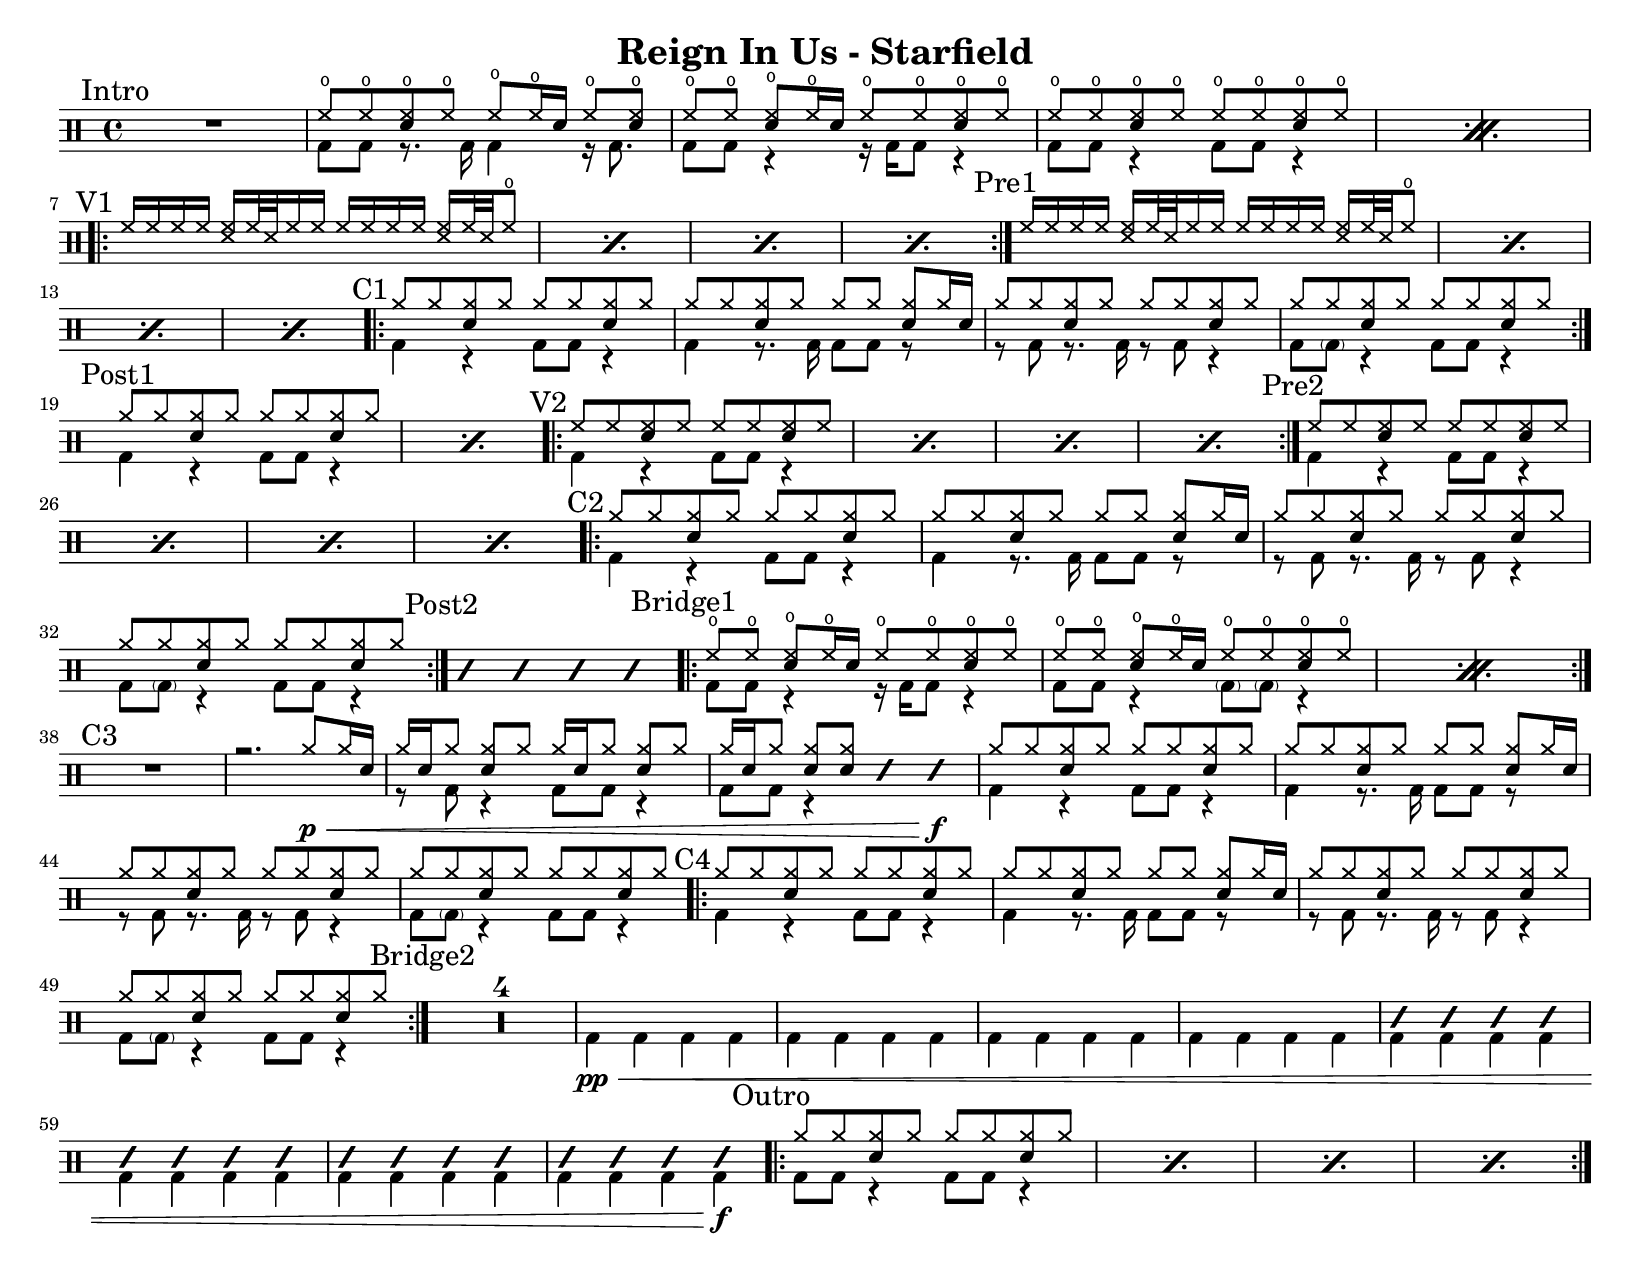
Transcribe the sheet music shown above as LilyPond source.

\version "2.14.2"

\include "english.ly"

\paper {
  paper-height = 8.5\in
  paper-width = 11\in
  indent = #0
  page-count = 1
}

% Commonly used voices

myDrumVoiceHiHatEigthsSnareTwoAndFour = \drummode {
  hh8 hh <hh sn> hh hh hh <hh sn> hh
}

myDrumVoiceRideEigthsSnareTwoAndFour = \drummode {
  cymr8 cymr <cymr sn> cymr cymr cymr <cymr sn> cymr
}

myDrumVoiceHiHatOpenEigthsSnareTwoAndFour = \drummode {
  hho8 hho <hho sn> hho hho hho <hho sn> hho
}

myDrumVoiceBassQuarters = \drummode {
  bd4 bd bd bd
}

% Fills

pushSlash = {
  \override NoteHead #'style = #'slash
  \override Stem #'transparent = ##t
}

popSlash = {
  \revert NoteHead #'style
  \revert Stem #'transparent
}

myDrumVoiceFillOneCount = {
  \pushSlash d4 \popSlash
}

myDrumVoiceFillTwoCounts = {
  \pushSlash d4 d \popSlash
}

myDrumVoiceFillThreeCounts = {
  \pushSlash d4 d d \popSlash
}

myDrumVoiceFillFourCounts = {
  \pushSlash d4 d d d \popSlash
}


\header {
  title = \markup { "Reign In Us - Starfield" }
}

myVerseOnePattern = \drummode {
  <<
    {
      hh16 hh hh hh
      <hh ss>16 hh32 ss32 hh16 hh
      hh16 hh hh hh
      <hh ss>16 hh32 ss32 hho8
    } \\ {
    }
  >>
}

myChorusPattern = \drummode {
  <<
    {
      \myDrumVoiceRideEigthsSnareTwoAndFour
    } \\ {
      bd4 r4 bd8 bd8 r4
    }
  >>
  <<
    {
      cymr8 cymr <cymr sn> cymr cymr cymr <cymr sn> cymr16 sn16
    } \\ {
      bd4 r8. bd16 bd8 bd8 r8
    }
  >>
  <<
    {
      \myDrumVoiceRideEigthsSnareTwoAndFour
    } \\ {
      r8 bd8 r8. bd16 r8 bd8 r4
    }
  >>
  <<
    {
      \myDrumVoiceRideEigthsSnareTwoAndFour
    } \\ {
      bd8 <\parenthesize bd>8 r4 bd8 bd r4
    }
  >>
}

myChorusMovement = {
  \repeat volta 2
  \myChorusPattern
}

myVerseTwoPattern = \drummode {
  <<
    {
      \myDrumVoiceHiHatEigthsSnareTwoAndFour
    } \\ {
      bd4 r4 bd8 bd8 r4
    }
  >>
}

\score {
  <<
    \compressFullBarRests
    \new DrumStaff <<
      \new DrumVoice = "1" { s1 }
      \new DrumVoice = "2" { s1 }
      \drummode {
        \time 4/4
        
        \mark "Intro"
        R1
        <<
          {
            hho8 hho <hho sn> hho hho hho16 sn16 hho8 <hho sn>
          } \\ {
            bd8 bd r8. bd16 bd4 r16 bd8.
          }
        >>
        \repeat percent 2 {
          <<
            {
              hho8 hho <hho sn> hho16 sn16 hho8 hho <hho sn> hho
            } \\ {
              bd8 bd r4 r16 bd16 bd8 r4
            }
          >>
          <<
            {
              \myDrumVoiceHiHatOpenEigthsSnareTwoAndFour
            } \\ {
              bd8 bd r4 bd8 bd r4
            }
          >>
        }
        
        \mark "V1"
        \repeat volta 2
        \repeat percent 4
        \myVerseOnePattern
        
        \mark "Pre1"
        \repeat percent 4
        \myVerseOnePattern
        
        \mark "C1"
        \myChorusMovement
        
        \mark "Post1"
        \repeat percent 2
        <<
          {
            \myDrumVoiceRideEigthsSnareTwoAndFour
          } \\ {
            bd4 r4 bd8 bd8 r4
          }
        >>
        
        \mark "V2"
        \repeat volta 2
        \repeat percent 4
        \myVerseTwoPattern
        
        \mark "Pre2"
        \repeat percent 4
        \myVerseTwoPattern
        
        \mark "C2"
        \myChorusMovement
        
        \mark "Post2"
        \myDrumVoiceFillFourCounts
        
        \mark "Bridge1"
        \repeat volta 2
        \repeat percent 2 {
          <<
            {
              hho8 hho <hho sn> hho16 sn16 hho8 hho <hho sn> hho
            } \\ {
              bd8 bd r4 r16 bd16 bd8 r4
            }
          >>
          <<
            {
              hho8 hho <hho sn> hho16 sn16 hho8 hho <hho sn> hho
            } \\ {
              bd8 bd r4 <\parenthesize bd>8 <\parenthesize bd>8 r4
            }
          >>
        }
        
        \mark "C3"
        R1
        <<
          {
            r2. cymr8\p\< cymr16 sn16
          } \\ {
          }
        >>
        <<
          {
            cymr16 sn16 cymr8 <cymr sn> cymr cymr16 sn16 cymr8 <cymr sn> cymr
          } \\ {
            r8 bd r4 bd8 bd r4
          }
        >>
        <<
          {
            cymr16 sn16 cymr8 <cymr sn> <cymr sn> \pushSlash sn4 sn\f\! \popSlash
          } \\ {
            bd8 bd r4
          }
        >>
        \myChorusPattern
        
        \mark "C4"
        \myChorusMovement

        \mark "Bridge2"
        R1*4
        <<
          {
          } \\ {
            bd4\pp\< bd bd bd
          }
        >>
        \repeat unfold 3
        <<
          {
          } \\ {
            \myDrumVoiceBassQuarters
          }
        >>
        
        \repeat unfold 3
        <<
          {
            \pushSlash sn4 sn sn sn \popSlash
          } \\ {
            \myDrumVoiceBassQuarters
          }
        >>
        <<
          {
            \pushSlash sn4 sn sn sn \popSlash
          } \\ {
            bd4 bd bd bd\f\!
          }
        >>

        \mark "Outro"
        \repeat volta 2
        \repeat percent 4
        <<
          {
            \myDrumVoiceRideEigthsSnareTwoAndFour
          } \\ {
            bd8 bd r4 bd8 bd8 r4
          }
        >>
      }
    >>
  >>
}